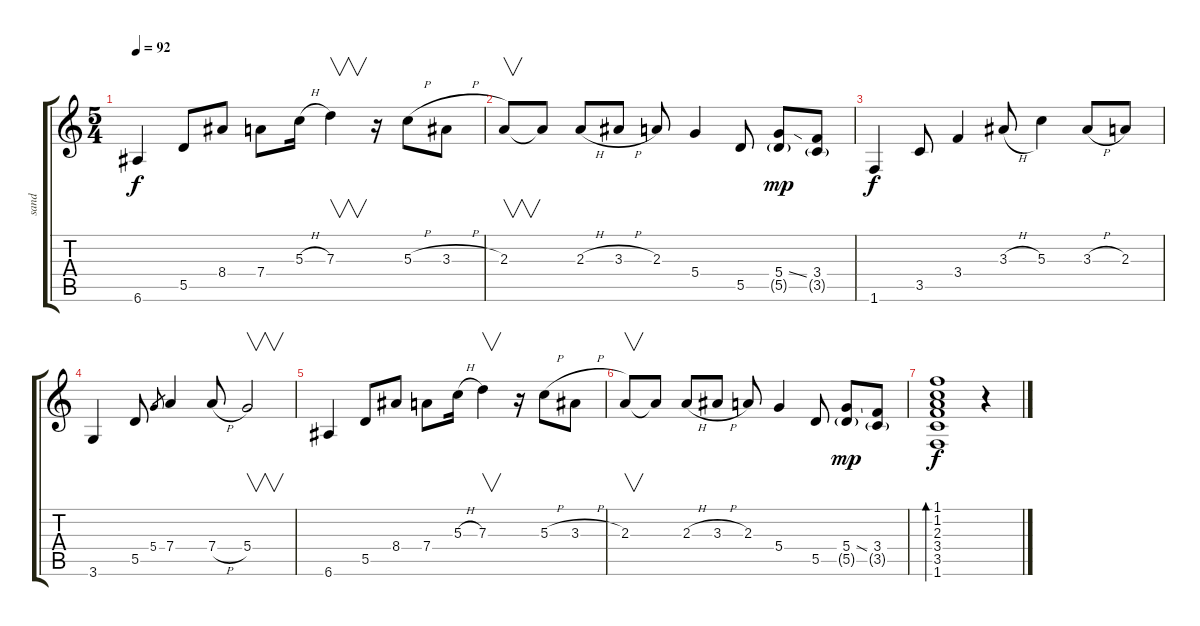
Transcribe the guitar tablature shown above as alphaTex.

\track ("sand" "sand") {instrument acousticguitarnylon}
\staff {score tabs}
\tuning (E4 B3 G3 D3 A2 E2) {hide}
\ts (5 4)
\tempo 92
\clef g2
\ks c
6.6.4{dy f} 5.5.8 8.4.8 7.4.8 5.3{h}.16 7.3.4{v} r.16 5.3{h}.8 3.3{h}.8 |
2.3.8{v} 2.3{t}.8 2.3{h}.8 3.3{h}.8 2.3.8 5.4.4 5.5.8 (5.4{ss} 5.5{g}).8{dy mp} (3.4 3.5{g}).8 |
1.6.4{dy f} 3.5.8 3.4.4 3.3{h}.8 5.3.4 3.3{h}.8 2.3.8 |
3.6.4 5.5.8 5.4.8{gr} 7.4.4 7.4{h}.8 5.4.2{v} |
6.6.4 5.5.8 8.4.8 7.4.8 5.3{h}.16 7.3.4{v} r.16 5.3{h}.8 3.3{h}.8 |
2.3.8{v} 2.3{t}.8 2.3{h}.8 3.3{h}.8 2.3.8 5.4.4 5.5.8 (5.4{ss} 5.5{g}).8{dy mp} (3.4 3.5{g}).8 |
(1.1 1.2 2.3 3.4 3.5 1.6).1{bd 480 dy f} r.4
